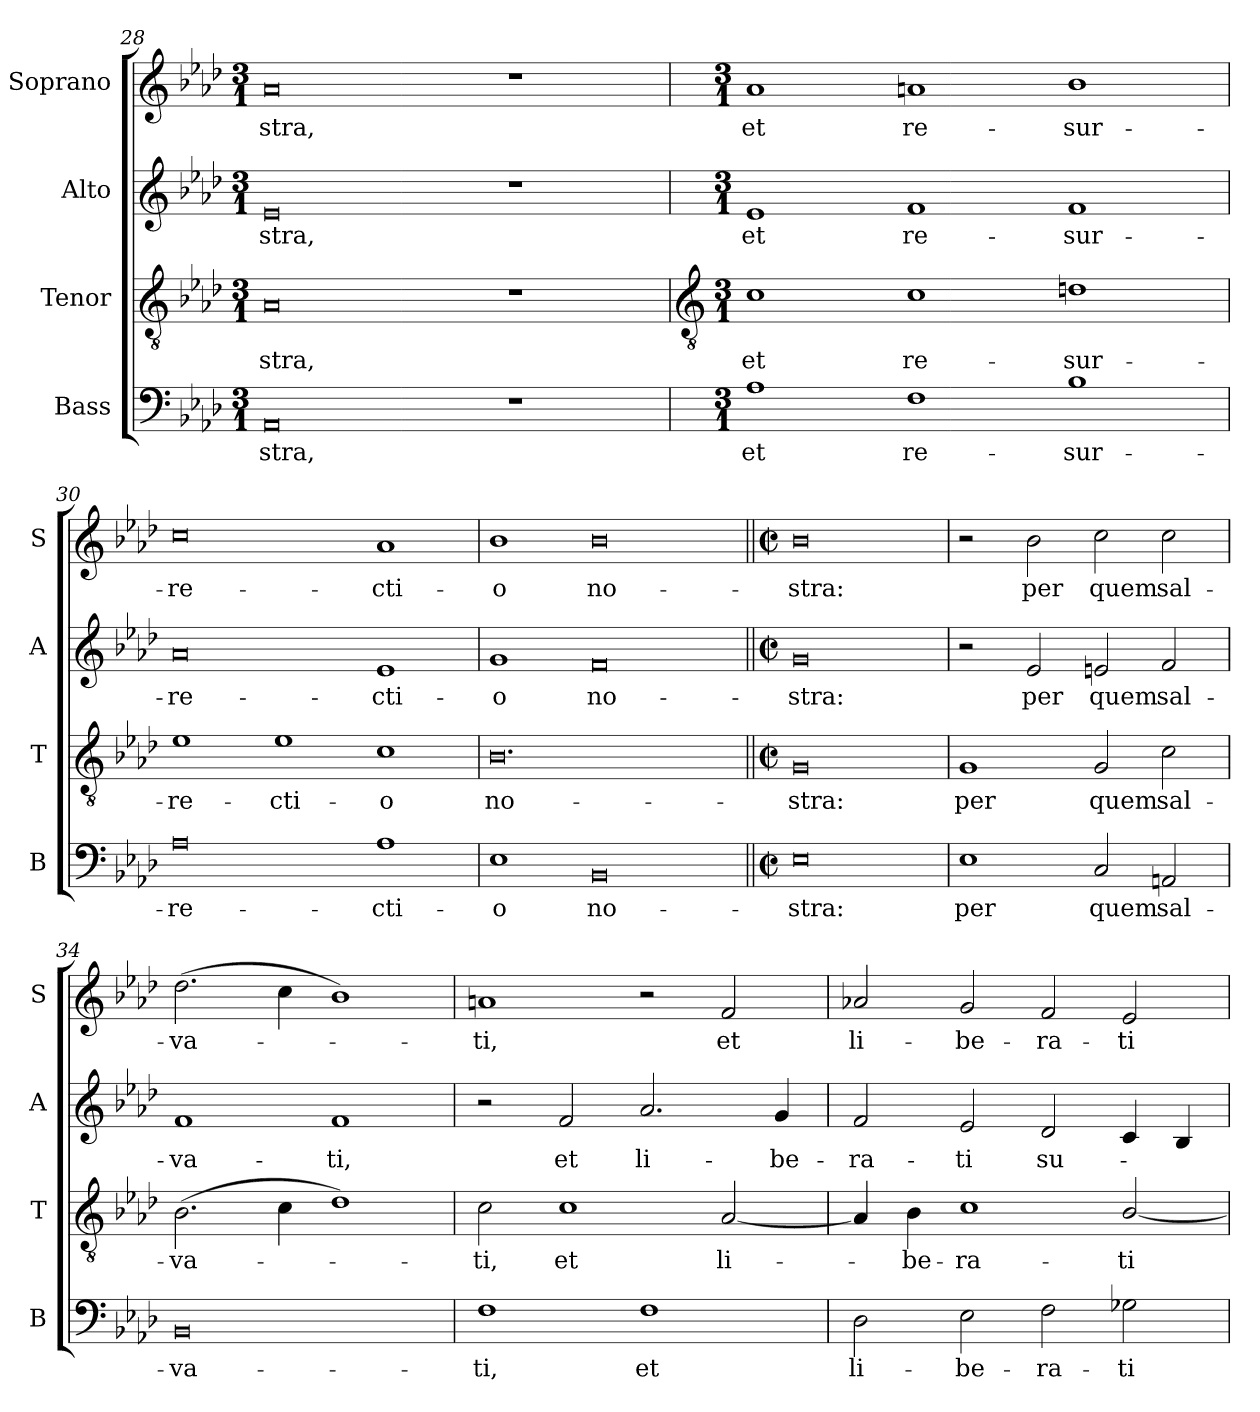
**kern	**text	**kern	**text	**kern	**text	**kern	**text
*part4	*part4	*part3	*part3	*part2	*part2	*part1	*part1
*staff4	*staff4	*staff3	*staff3	*staff2	*staff2	*staff1	*staff1
*I"Bass	*	*I"Tenor	*	*I"Alto	*	*I"Soprano	*
*I'B	*	*I'T	*	*I'A	*	*I'S	*
*clefF4	*	*clefGv2	*	*clefG2	*	*clefG2	*
*k[b-e-a-d-]	*	*k[b-e-a-d-]	*	*k[b-e-a-d-]	*	*k[b-e-a-d-]	*
*A-:	*	*A-:	*	*A-:	*	*A-:	*
*M3/1	*	*M3/1	*	*M3/1	*	*M3/1	*
=28	=28	=28	=28	=28	=28	=28	=28
!	!LO:LY:b	!	!LO:LY:b	!	!LO:LY:b	!	!LO:LY:b
0AA-	-stra,	0A-	stra,	0e-	-stra,	0a-	-stra,
1r	.	1r	.	1r	.	1r	.
!!LO:LB:g=z
=29	=29	=29	=29	=29	=29	=29	=29
*	*	*clefGv2	*	*	*	*	*
*M3/1	*	*M3/1	*	*M3/1	*	*M3/1	*
!	!LO:LY:b	!	!LO:LY:b	!	!LO:LY:b	!	!LO:LY:b
1A-	et	1c	et	1e-	et	1a-	et
!	!LO:LY:b	!	!LO:LY:b	!	!LO:LY:b	!	!LO:LY:b
1F	re-	1c	re-	1f	re-	1an	re-
!	!LO:LY:b	!	!LO:LY:b	!	!LO:LY:b	!	!LO:LY:b
1B-	-sur-	1dn	-sur-	1f	-sur-	1b-	-sur-
=30	=30	=30	=30	=30	=30	=30	=30
!	!LO:LY:b	!	!LO:LY:b	!	!LO:LY:b	!	!LO:LY:b
0A-	-re-	1e-	-re-	0a-	-re-	0cc	-re-
!	!	!	!LO:LY:b	!	!	!	!
.	.	1e-	-cti-	.	.	.	.
!	!LO:LY:b	!	!LO:LY:b	!	!LO:LY:b	!	!LO:LY:b
1A-	-cti-	1c	-o	1e-	-cti-	1a-	-cti-
=31	=31	=31	=31	=31	=31	=31	=31
!	!LO:LY:b	!	!LO:LY:b	!	!LO:LY:b	!	!LO:LY:b
1E-	-o	0.B-	no-	1g	-o	1b-	-o
!	!LO:LY:b	!	!	!	!LO:LY:b	!	!LO:LY:b
0BB-	no-	.	.	0f	no-	0b-	no-
=32||	=32||	=32||	=32||	=32||	=32||	=32||	=32||
*M4/2	*	*M4/2	*	*M4/2	*	*M4/2	*
*met(c|)	*	*met(c|)	*	*met(c|)	*	*met(c|)	*
!	!LO:LY:b	!	!LO:LY:b	!	!LO:LY:b	!	!LO:LY:b
0E-	-stra:	0G	-stra:	0g	-stra:	0b-	-stra:
=33	=33	=33	=33	=33	=33	=33	=33
!	!LO:LY:b	!	!LO:LY:b	!	!	!	!
1E-	per	1G	per	2r	.	2r	.
!	!	!	!	!	!LO:LY:b	!	!LO:LY:b
.	.	.	.	2e-	per	2b-	per
!	!LO:LY:b	!	!LO:LY:b	!	!LO:LY:b	!	!LO:LY:b
2C	quem	2G	quem	2en	quem	2cc	quem
!	!LO:LY:b	!	!LO:LY:b	!	!LO:LY:b	!	!LO:LY:b
2AAn	sal-	2c	sal-	2f	sal-	2cc	sal-
=34	=34	=34	=34	=34	=34	=34	=34
!	!LO:LY:b	!	!LO:LY:b	!	!LO:LY:b	!	!LO:LY:b
0BB-	-va-	(>2.B-	-va-	1f	-va-	(>2.dd-	-va-
.	.	4c	.	.	.	4cc	.
!	!	!	!	!	!LO:LY:b	!	!
.	.	1d-)	.	1f	-ti,	1b-)	.
=35	=35	=35	=35	=35	=35	=35	=35
!	!LO:LY:b	!	!LO:LY:b	!	!	!	!LO:LY:b
1F	-ti,	2c	ti,	2r	.	1an	ti,
!	!	!	!LO:LY:b	!	!LO:LY:b	!	!
.	.	1c	et	2f	et	.	.
!	!LO:LY:b	!	!	!	!LO:LY:b	!	!
1F	et	.	.	2.a-	li-	2r	.
!	!	!	!LO:LY:b	!	!	!	!LO:LY:b
.	.	[2A-	li-	.	.	2f	et
!	!	!	!	!	!LO:LY:b	!	!
.	.	.	.	4g/	-be-	.	.
=36	=36	=36	=36	=36	=36	=36	=36
!	!LO:LY:b	!	!	!	!LO:LY:b	!	!LO:LY:b
2D-	li-	4A-]	.	2f	-ra-	2a-X	li-
!	!	!	!LO:LY:b	!	!	!	!
.	.	4B-	be-	.	.	.	.
!	!LO:LY:b	!	!LO:LY:b	!	!LO:LY:b	!	!LO:LY:b
2E-	-be-	1c	-ra-	2e-	-ti	2g/	-be-
!	!LO:LY:b	!	!	!	!LO:LY:b	!	!LO:LY:b
2F	-ra-	.	.	2d-	su-	2f	-ra-
!	!LO:LY:b	!	!LO:LY:b	!	!	!	!LO:LY:b
2G-X	-ti	[2B-/	-ti	4c	.	2e-	-ti
.	.	.	.	4B-	.	.	.
=	=	=	=	=	=	=	=
*-	*-	*-	*-	*-	*-	*-	*-
